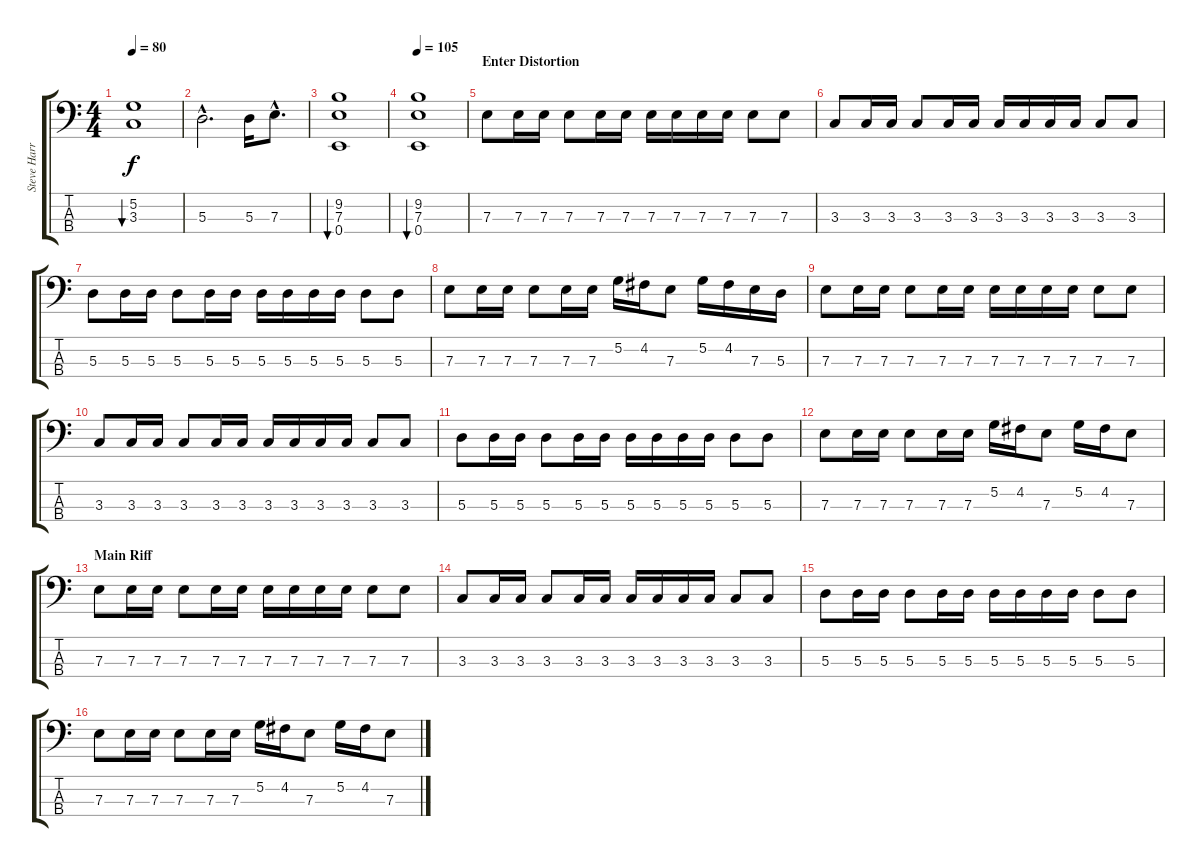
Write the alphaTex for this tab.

\track ("Steve Harris (Bass)" "Steve Harr") {instrument electricbassfinger}
\staff {score tabs}
\tuning (G2 D2 A1 E1) {hide}
\ts (4 4)
\tempo 80
\clef f4
\ks c
(5.2 3.3).1{bu 120 dy f} |
5.3{hac}.2{d} 5.3.16 7.3{hac}.8{d} |
(9.2 7.3 0.4).1{bu 120} |
\tempo 105
(9.2 7.3 0.4).1{bu 120} |
\section ("" "Enter Distortion")
7.3.8 7.3.16 7.3.16 7.3.8 7.3.16 7.3.16 7.3.16 7.3.16 7.3.16 7.3.16 7.3.8 7.3.8 |
3.3.8 3.3.16 3.3.16 3.3.8 3.3.16 3.3.16 3.3.16 3.3.16 3.3.16 3.3.16 3.3.8 3.3.8 |
5.3.8 5.3.16 5.3.16 5.3.8 5.3.16 5.3.16 5.3.16 5.3.16 5.3.16 5.3.16 5.3.8 5.3.8 |
7.3.8 7.3.16 7.3.16 7.3.8 7.3.16 7.3.16 5.2.16 4.2.16 7.3.8 5.2.16 4.2.16 7.3.16 5.3.16 |
7.3.8 7.3.16 7.3.16 7.3.8 7.3.16 7.3.16 7.3.16 7.3.16 7.3.16 7.3.16 7.3.8 7.3.8 |
3.3.8 3.3.16 3.3.16 3.3.8 3.3.16 3.3.16 3.3.16 3.3.16 3.3.16 3.3.16 3.3.8 3.3.8 |
5.3.8 5.3.16 5.3.16 5.3.8 5.3.16 5.3.16 5.3.16 5.3.16 5.3.16 5.3.16 5.3.8 5.3.8 |
7.3.8 7.3.16 7.3.16 7.3.8 7.3.16 7.3.16 5.2.16 4.2.16 7.3.8 5.2.16 4.2.16 7.3.8 |
\section ("" "Main Riff")
7.3.8 7.3.16 7.3.16 7.3.8 7.3.16 7.3.16 7.3.16 7.3.16 7.3.16 7.3.16 7.3.8 7.3.8 |
3.3.8 3.3.16 3.3.16 3.3.8 3.3.16 3.3.16 3.3.16 3.3.16 3.3.16 3.3.16 3.3.8 3.3.8 |
5.3.8 5.3.16 5.3.16 5.3.8 5.3.16 5.3.16 5.3.16 5.3.16 5.3.16 5.3.16 5.3.8 5.3.8 |
7.3.8 7.3.16 7.3.16 7.3.8 7.3.16 7.3.16 5.2.16 4.2.16 7.3.8 5.2.16 4.2.16 7.3.8
